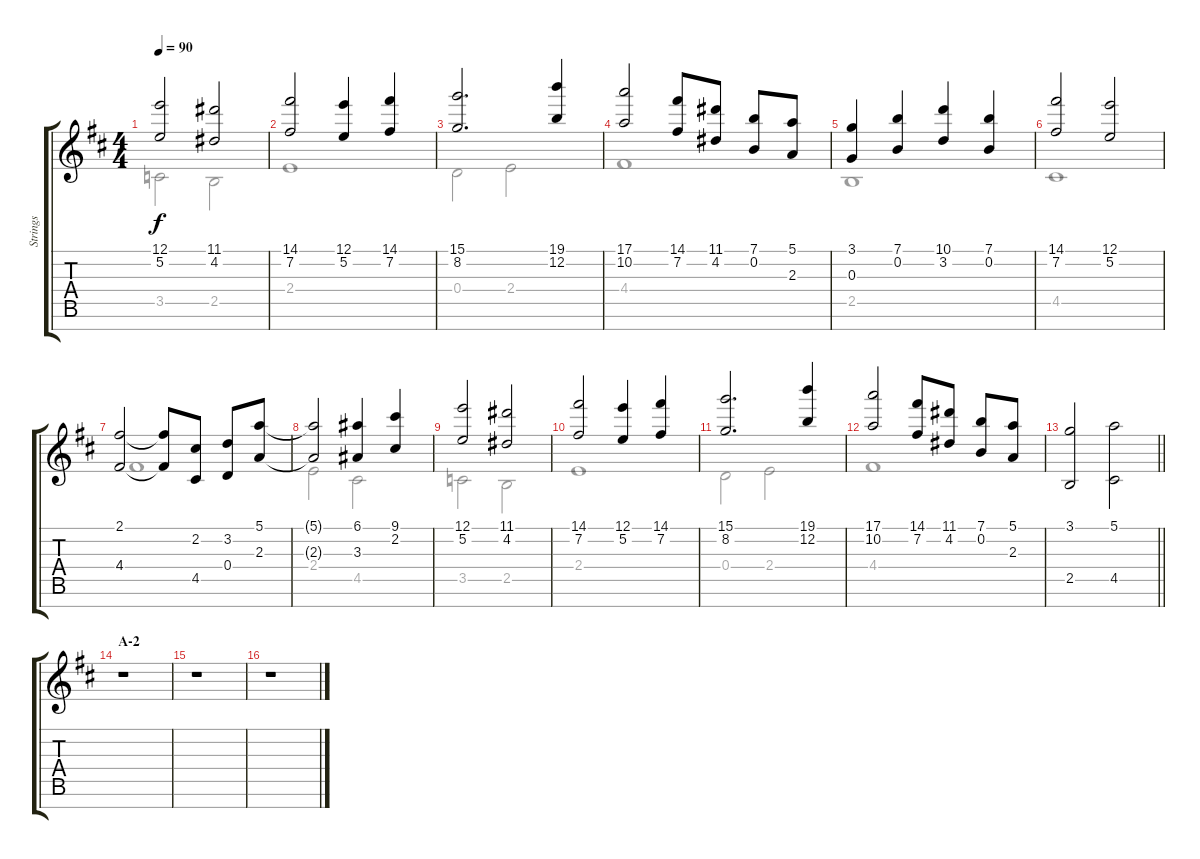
\track ("Strings" "Strings") {instrument stringensemble1}
\staff {score tabs}
\tuning (E5 B4 G4 D4 A3 E3 B2) {hide}
\voice
\ts (4 4)
\tempo 90
\clef g2
\ks d
(12.1 5.2).2{dy f} (11.1 4.2).2 |
(14.1 7.2).2 (12.1 5.2).4 (14.1 7.2).4 |
(15.1 8.2).2{d} (19.1 12.2).4 |
(17.1 10.2).2 (14.1 7.2).8 (11.1 4.2).8 (7.1 0.2).8 (5.1 2.3).8 |
(3.1 0.3).4 (7.1 0.2).4 (10.1 3.2).4 (7.1 0.2).4 |
(14.1 7.2).2 (12.1 5.2).2 |
(2.1 4.4).2 (2.1{t} 4.4{t}).8 (2.2 4.5).8 (3.2 0.4).8 (5.1 2.3).8 |
(5.1{t} 2.3{t}).2 (6.1 3.3).4 (9.1 2.2).4 |
(12.1 5.2).2 (11.1 4.2).2 |
(14.1 7.2).2 (12.1 5.2).4 (14.1 7.2).4 |
(15.1 8.2).2{d} (19.1 12.2).4 |
(17.1 10.2).2 (14.1 7.2).8 (11.1 4.2).8 (7.1 0.2).8 (5.1 2.3).8 |
\barLineRight lightlight
(3.1 2.5).2 (5.1 4.5).2 |
\section ("" "A-2")
r.1 |
r.1 |
r.1
\voice
\clef g2
\ottava regular
\simile none
\ks d
3.5.2{dy f} 2.5.2 |
2.4.1 |
0.4.2 2.4.2 |
4.4.1 |
2.5.1 |
4.5.1 |
4.4.1 |
2.4.2 4.5.2 |
3.5.2 2.5.2 |
2.4.1 |
0.4.2 2.4.2 |
4.4.1 |
\barLineRight lightlight
|
|
|
